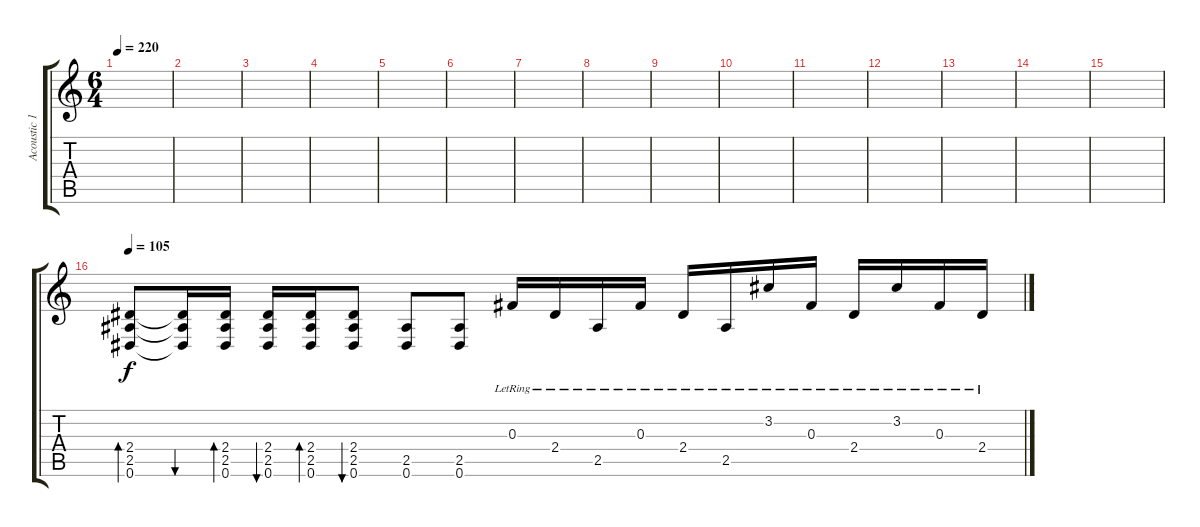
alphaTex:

\track ("Acoustic 1" "Acoustic 1") {instrument acousticguitarsteel}
\staff {score tabs}
\tuning (Eb4 Bb3 Gb3 Db3 Ab2 Eb2) {hide}
\ts (6 4)
\tempo 220
\clef g2
\ks c
|
|
|
|
|
|
|
|
|
|
|
|
|
|
|
\tempo 105
(2.4 2.5 0.6).8{bd 480} (2.4{t} 2.5{t} 0.6{t}).16{bu 30} (2.4 2.5 0.6).16{bd 30} (2.4 2.5 0.6).16{bu 30} (2.4 2.5 0.6).16{bd 30} (2.4 2.5 0.6).8{bu 30} (2.5 0.6).8 (2.5 0.6).8 0.3{lr}.16 2.4{lr}.16 2.5{lr}.16 0.3{lr}.16 2.4{lr}.16 2.5{lr}.16 3.2{lr}.16 0.3{lr}.16 2.4{lr}.16 3.2{lr}.16 0.3{lr}.16 2.4{lr}.16
